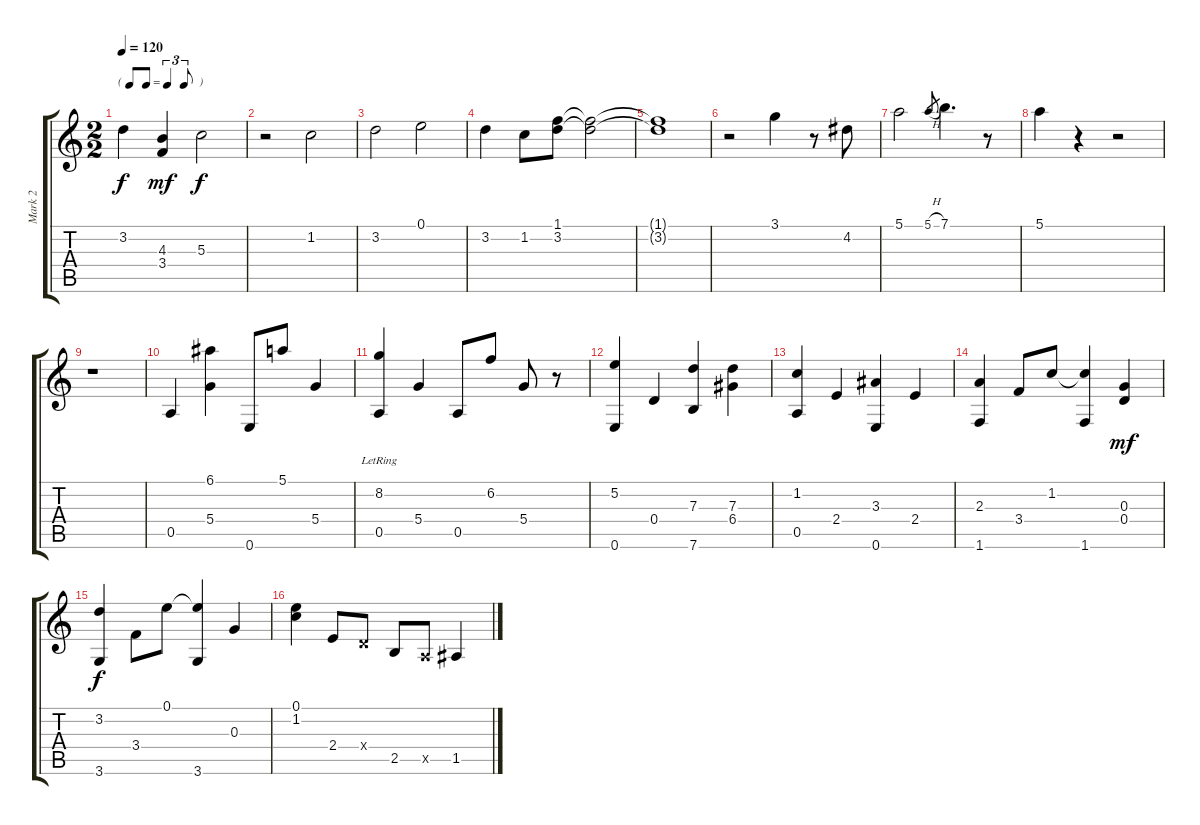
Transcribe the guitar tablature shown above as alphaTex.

\track ("Mark 2" "Mark 2") {instrument electricguitarclean}
\staff {score tabs}
\tuning (E4 B3 G3 D3 A2 E2) {hide}
\ts (2 2)
\tf triplet8th
\tempo 120
\clef g2
\ks c
3.2{t}.4{dy f} (4.3 3.4).4{dy mf} 5.3.2{dy f} |
r.2 1.2.2 |
3.2.2 0.1.2 |
3.2.4 1.2.8 (1.1 3.2).8 (1.1{t} 3.2{t}).2 |
(1.1{t} 3.2{t}).1 |
r.2 3.1.4 r.8 4.2.8 |
5.1.2 5.1{h}.8{gr} 7.1.4{d} r.8 |
5.1.4 r.4 r.2 |
r.1 |
0.5.4 (6.1 5.4).4 0.6.8 5.1.8 5.4.4 |
(8.2{lr} 0.5).4 5.4.4 0.5.8 6.2.8 5.4.8 r.8 |
(5.2 0.6).4 0.4.4 (7.3 7.6).4 (7.3 6.4).4 |
(1.2 0.5).4 2.4.4 (3.3 0.6).4 2.4.4 |
(2.3 1.6).4 3.4.8 1.2.8 (1.2{t} 1.6).4 (0.3 0.4).4{dy mf} |
(3.2 3.6).4{dy f} 3.4.8 0.1.8 (0.1{t} 3.6).4 0.3.4 |
(0.1 1.2).4 2.4.8 0.4{x}.8 2.5.8 0.5{x}.8 1.5.4
